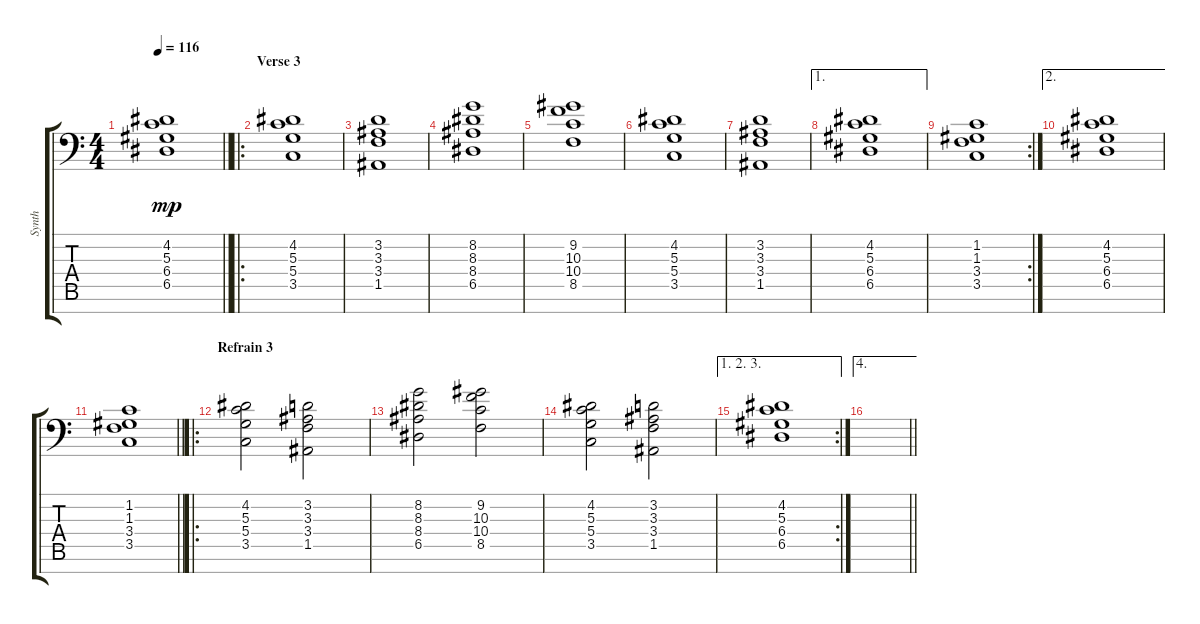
\track ("Synth" "Synth") {instrument synthstrings1}
\staff {score tabs}
\tuning (E4 B3 G3 D3 A2 E2 A1) {hide}
\ts (4 4)
\tempo 116
\clef f4
\barLineRight lightlight
\ks c
(4.2 5.3 6.4 6.5).1{dy mp} |
\ro
\section ("" "Verse 3")
(4.2 5.3 5.4 3.5).1 |
(3.2 3.3 3.4 1.5).1 |
(8.2 8.3 8.4 6.5).1 |
(9.2 10.3 10.4 8.5).1 |
(4.2 5.3 5.4 3.5).1 |
(3.2 3.3 3.4 1.5).1 |
\ae 1
(4.2 5.3 6.4 6.5).1 |
\rc 2
(1.2 1.3 3.4 3.5).1 |
\ae 2
(4.2 5.3 6.4 6.5).1 |
\barLineRight lightlight
(1.2 1.3 3.4 3.5).1 |
\ro
\section ("" "Refrain 3")
(4.2 5.3 5.4 3.5).2 (3.2 3.3 3.4 1.5).2 |
(8.2 8.3 8.4 6.5).2 (9.2 10.3 10.4 8.5).2 |
(4.2 5.3 5.4 3.5).2 (3.2 3.3 3.4 1.5).2 |
\ae (1 2 3)
\rc 2
(4.2 5.3 6.4 6.5).1 |
\ae 4
\barLineRight lightlight
